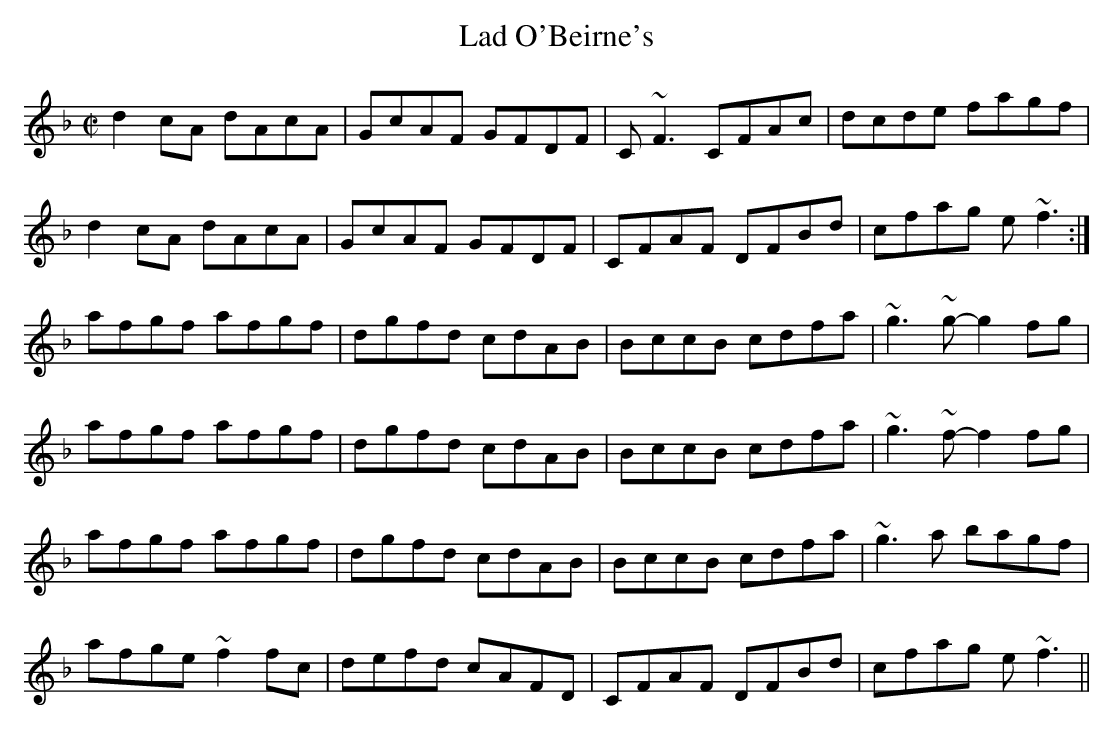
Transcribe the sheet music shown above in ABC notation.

X:1
T:Lad O'Beirne's
M:C|
L:1/8
K:F
d2cA dAcA|GcAF GFDF|C~F3 CFAc|dcde fagf|
!d2cA dAcA|GcAF GFDF|CFAF DFBd|cfag e~f3:|
!afgf afgf|dgfd cdAB|BccB cdfa|~g3~g- g2 fg|
!afgf afgf|dgfd cdAB|BccB cdfa|~g3~f- f2fg|
!afgf afgf|dgfd cdAB|BccB cdfa|~g3a bagf|
!afge ~f2fc|defd cAFD|CFAF DFBd|cfag e~f3||
